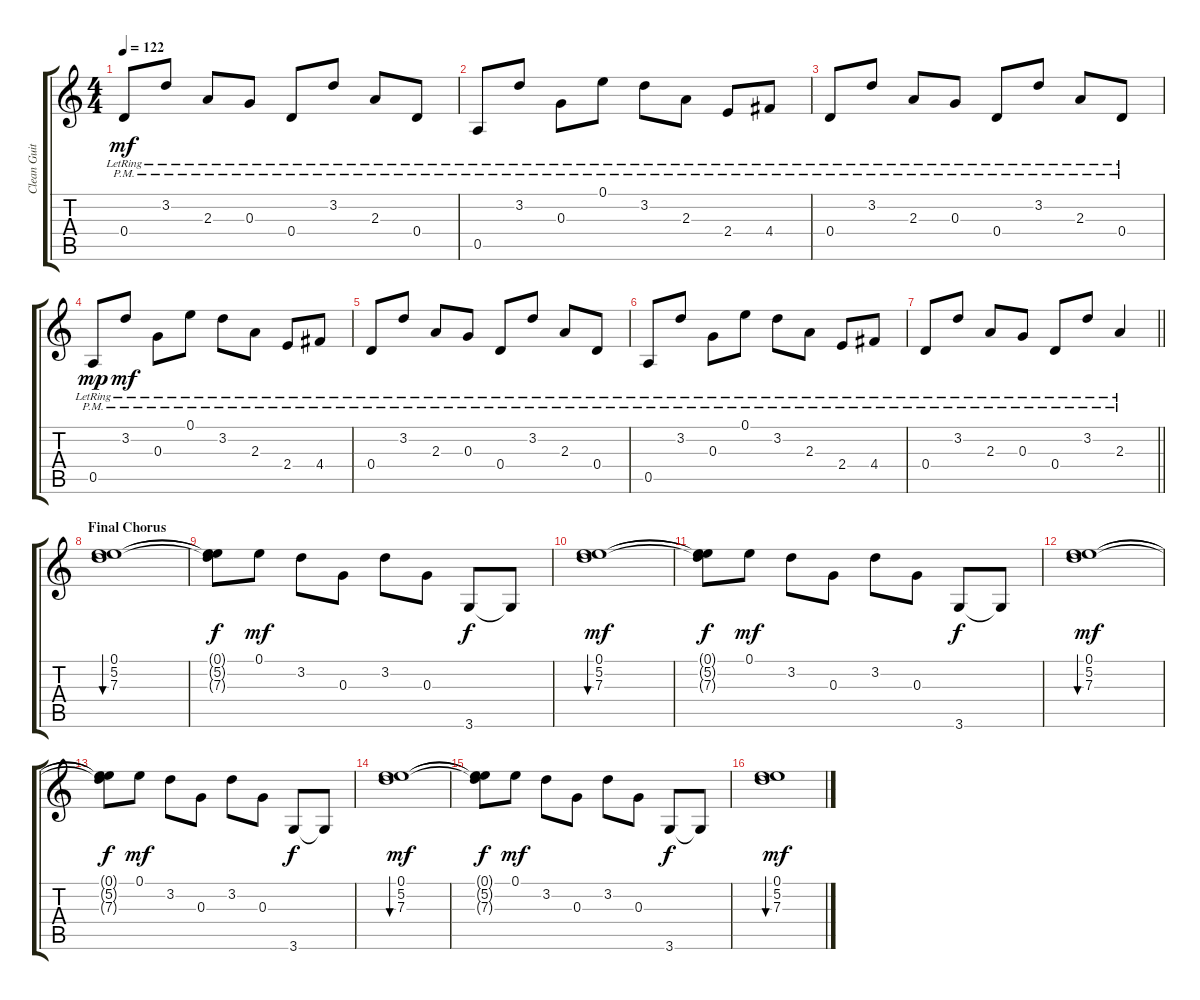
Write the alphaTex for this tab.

\track ("Clean Guitar" "Clean Guit") {instrument electricguitarclean}
\staff {score tabs}
\tuning (E4 B3 G3 D3 A2 E2) {hide}
\ts (4 4)
\tempo 122
\clef g2
\ks c
0.4{pm lr}.8{dy mf} 3.2{pm lr}.8 2.3{pm lr}.8 0.3{pm lr}.8 0.4{pm lr}.8 3.2{pm lr}.8 2.3{pm lr}.8 0.4{pm lr}.8 |
0.5{pm lr}.8 3.2{pm lr}.8 0.3{pm lr}.8 0.1{pm lr}.8 3.2{pm lr}.8 2.3{pm lr}.8 2.4{pm lr}.8 4.4{pm lr}.8 |
0.4{pm lr}.8 3.2{pm lr}.8 2.3{pm lr}.8 0.3{pm lr}.8 0.4{pm lr}.8 3.2{pm lr}.8 2.3{pm lr}.8 0.4{pm lr}.8 |
0.5{pm lr}.8{dy mp} 3.2{pm lr}.8{dy mf} 0.3{pm lr}.8 0.1{pm lr}.8 3.2{pm lr}.8 2.3{pm lr}.8 2.4{pm lr}.8 4.4{pm lr}.8 |
0.4{pm lr}.8 3.2{pm lr}.8 2.3{pm lr}.8 0.3{pm lr}.8 0.4{pm lr}.8 3.2{pm lr}.8 2.3{pm lr}.8 0.4{pm lr}.8 |
0.5{pm lr}.8 3.2{pm lr}.8 0.3{pm lr}.8 0.1{pm lr}.8 3.2{pm lr}.8 2.3{pm lr}.8 2.4{pm lr}.8 4.4{pm lr}.8 |
\barLineRight lightlight
0.4{pm lr}.8 3.2{pm lr}.8 2.3{pm lr}.8 0.3{pm lr}.8 0.4{pm lr}.8 3.2{pm lr}.8 2.3{pm lr}.4 |
\section ("" "Final Chorus")
(0.1 5.2 7.3).1{bu 120} |
(0.1{t} 5.2{t} 7.3{t}).8{dy f} 0.1.8{dy mf} 3.2.8 0.3.8 3.2.8 0.3.8 3.6.8{dy f} 3.6{t}.8 |
(0.1 5.2 7.3).1{bu 120 dy mf} |
(0.1{t} 5.2{t} 7.3{t}).8{dy f} 0.1.8{dy mf} 3.2.8 0.3.8 3.2.8 0.3.8 3.6.8{dy f} 3.6{t}.8 |
(0.1 5.2 7.3).1{bu 120 dy mf} |
(0.1{t} 5.2{t} 7.3{t}).8{dy f} 0.1.8{dy mf} 3.2.8 0.3.8 3.2.8 0.3.8 3.6.8{dy f} 3.6{t}.8 |
(0.1 5.2 7.3).1{bu 120 dy mf} |
(0.1{t} 5.2{t} 7.3{t}).8{dy f} 0.1.8{dy mf} 3.2.8 0.3.8 3.2.8 0.3.8 3.6.8{dy f} 3.6{t}.8 |
(0.1 5.2 7.3).1{bu 120 dy mf}
